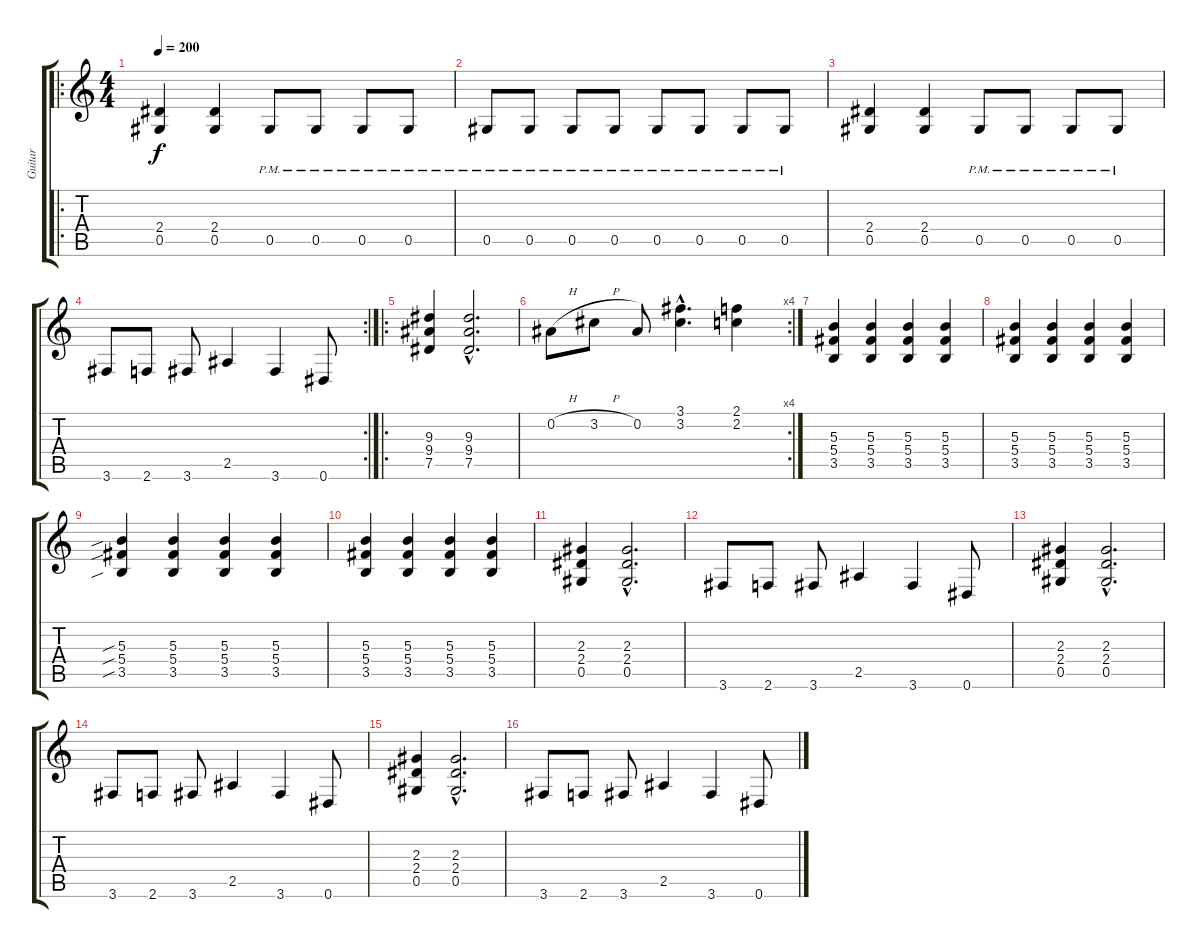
\track ("Guitar" "Guitar") {instrument distortionguitar}
\staff {score tabs}
\tuning (Eb4 Bb3 Gb3 Db3 Ab2 Eb2) {hide}
\ro
\ts (4 4)
\tempo 200
\clef g2
\ks c
(2.4 0.5).4{dy f} (2.4 0.5).4 0.5{pm}.8 0.5{pm}.8 0.5{pm}.8 0.5{pm}.8 |
0.5{pm}.8 0.5{pm}.8 0.5{pm}.8 0.5{pm}.8 0.5{pm}.8 0.5{pm}.8 0.5{pm}.8 0.5{pm}.8 |
(2.4 0.5).4 (2.4 0.5).4 0.5{pm}.8 0.5{pm}.8 0.5{pm}.8 0.5{pm}.8 |
\rc 2
3.6.8 2.6.8 3.6.8 2.5.4 3.6.4 0.6.8 |
\ro
(9.3 9.4 7.5).4 (9.3{hac} 9.4{hac} 7.5{hac}).2{d} |
\rc 4
0.2{h}.8 3.2{h}.8 0.2.8 (3.1{hac} 3.2{hac}).4{d} (2.1 2.2).4 |
(5.3 5.4 3.5).4 (5.3 5.4 3.5).4 (5.3 5.4 3.5).4 (5.3 5.4 3.5).4 |
(5.3 5.4 3.5).4 (5.3 5.4 3.5).4 (5.3 5.4 3.5).4 (5.3 5.4 3.5).4 |
(5.3{sib} 5.4{sib} 3.5{sib}).4 (5.3 5.4 3.5).4 (5.3 5.4 3.5).4 (5.3 5.4 3.5).4 |
(5.3 5.4 3.5).4 (5.3 5.4 3.5).4 (5.3 5.4 3.5).4 (5.3 5.4 3.5).4 |
(2.3 2.4 0.5).4 (2.3{hac} 2.4{hac} 0.5{hac}).2{d} |
3.6.8 2.6.8 3.6.8 2.5.4 3.6.4 0.6.8 |
(2.3 2.4 0.5).4 (2.3{hac} 2.4{hac} 0.5{hac}).2{d} |
3.6.8 2.6.8 3.6.8 2.5.4 3.6.4 0.6.8 |
(2.3 2.4 0.5).4 (2.3{hac} 2.4{hac} 0.5{hac}).2{d} |
3.6.8 2.6.8 3.6.8 2.5.4 3.6.4 0.6.8
